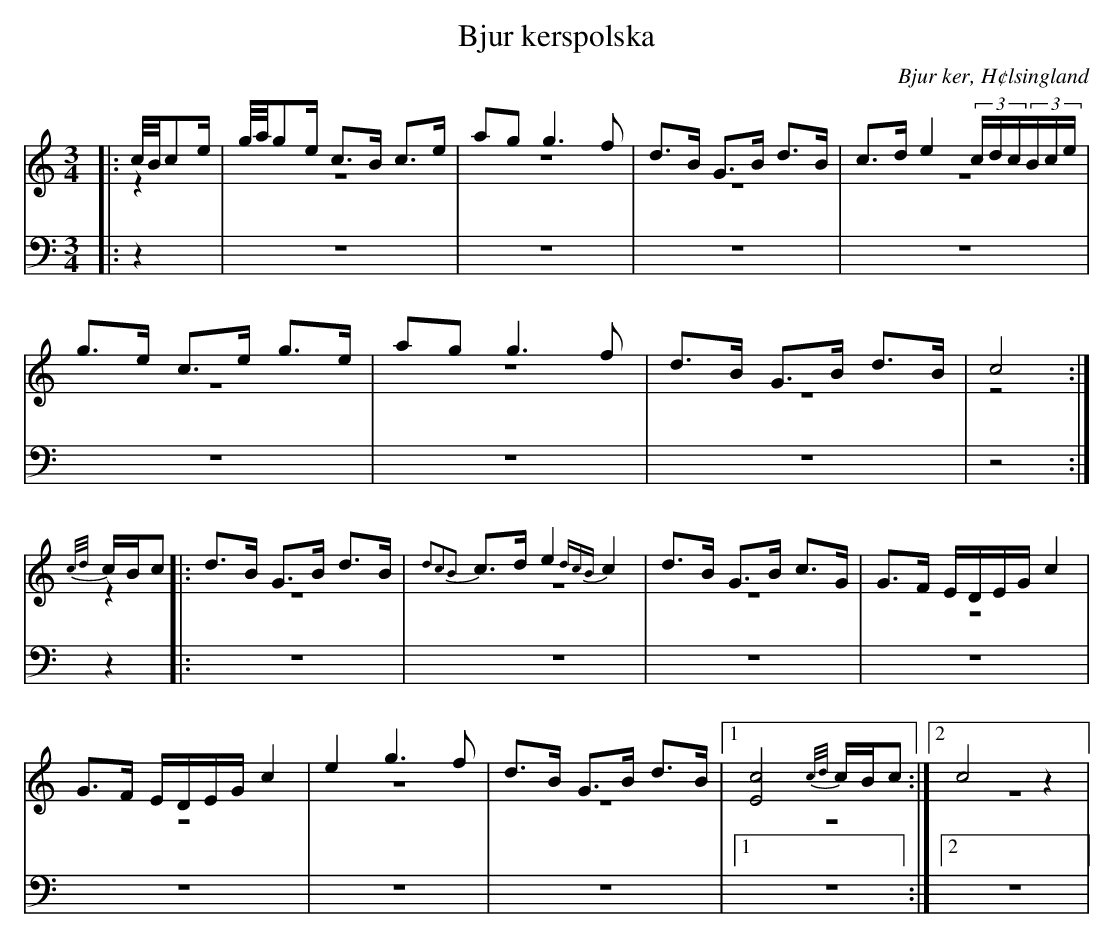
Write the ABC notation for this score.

X:1
T: Bjur kerspolska
O: Bjur ker, H¢lsingland
M: 3/4
L: 1/8
K: C
V:1
V:2 merge
V:3
V:4 merge
V:1
|:c//B//ce/|g//a//ge/ c>B c>e|ag g3 f|d>B G>B d>B|c>d e2 (3c/d/c/(3B/c/e/|
g>e c>e g>e|ag g3 f|d>B G>B d>B|c4:|
{c/d/}c/B/c |:d>B G>B d>B|{(6d2c2B2}c>d e2 {dcB}c2|d>B G>B c>G|G>F E/D/E/G/ c2|
G>F E/D/E/G/ c2|e2 g3 f|d>B G>B d>B|1 [E4c4] {c/d/}c/B/c:|2 c4 z2|
V:2
|:z2|z6|z6|z6|z6|
z6|z6|z6|z4:|
z2|:z6|z6|z6|z6|
 z6|z6|z6|1 z6:|2 z6|
V:3 clef=bass
|:z2|z6|z6|z6|z6|
z6|z6|z6|z4:|
z2|:z6|z6|z6|z6|
 z6|z6|z6|1 z6:|2 z6|
